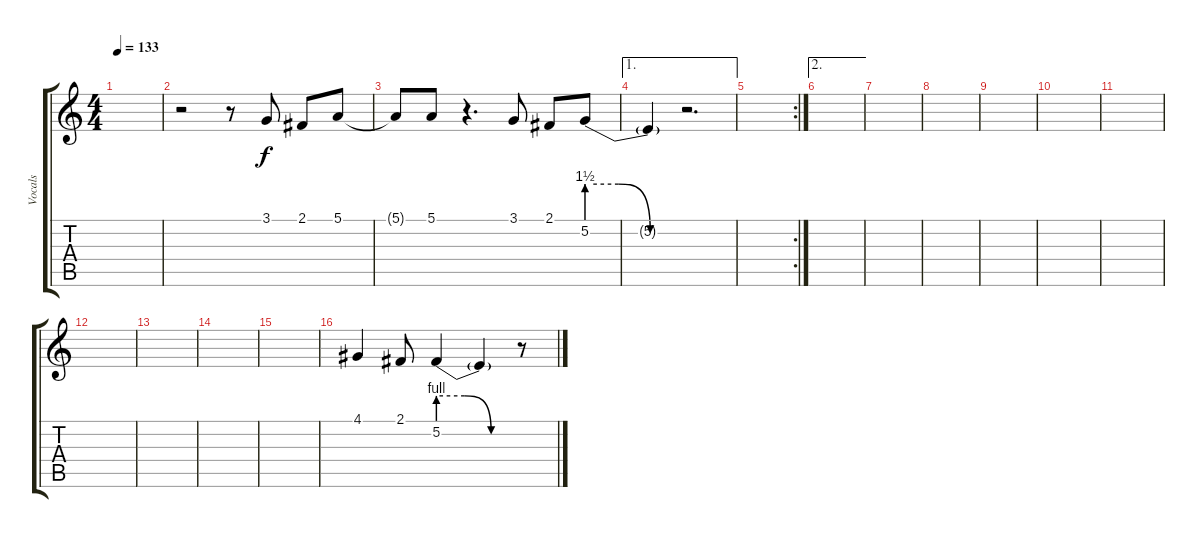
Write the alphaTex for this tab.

\track ("Vocals" "Vocals") {instrument lead8bassandlead}
\staff {score tabs}
\tuning (E4 B3 G3 D3 A2 E2) {hide}
\ts (4 4)
\tempo 133
\clef g2
\ks c
|
r.2 r.8 3.1.8 2.1.8 5.1.8 |
5.1{t}.8 5.1.8 r.4{d} 3.1.8 2.1.8 5.2{be (custom 0 6 20 6 40 0 60 0)}.8 |
\ae 1
5.2{t}.4 r.2{d} |
\rc 2
|
\ae 2
|
|
|
|
|
|
|
|
|
|
4.1.4 2.1.8 5.2{be (custom 0 4 20 4 40 0 60 0)}.4 5.2{t}.4 r.8
